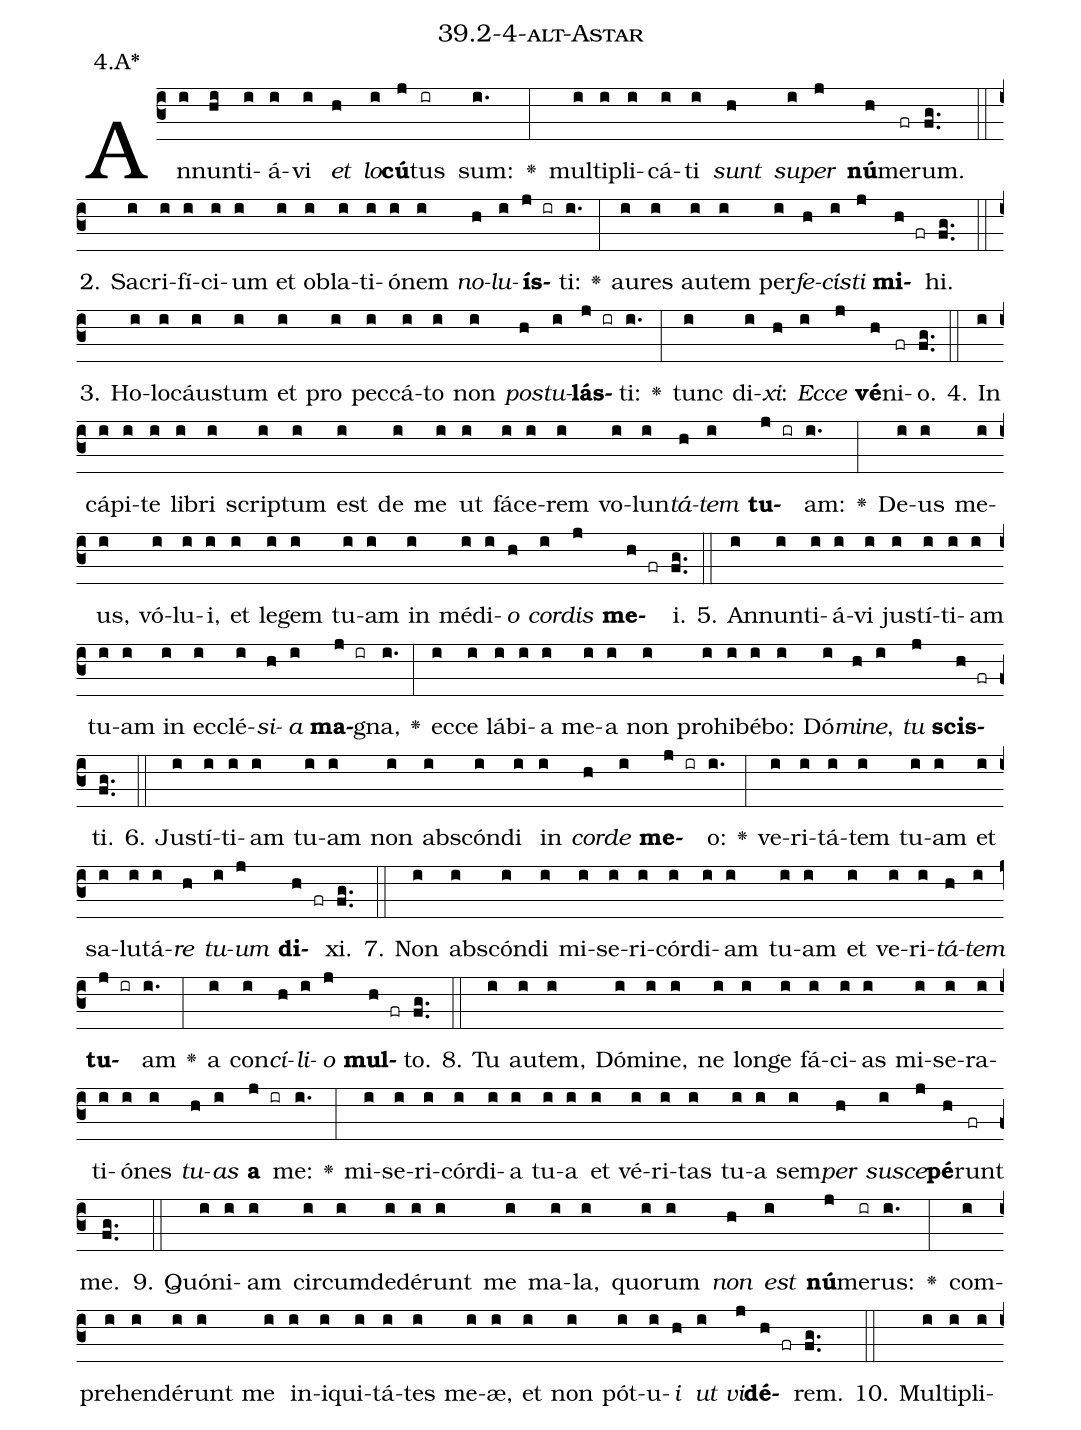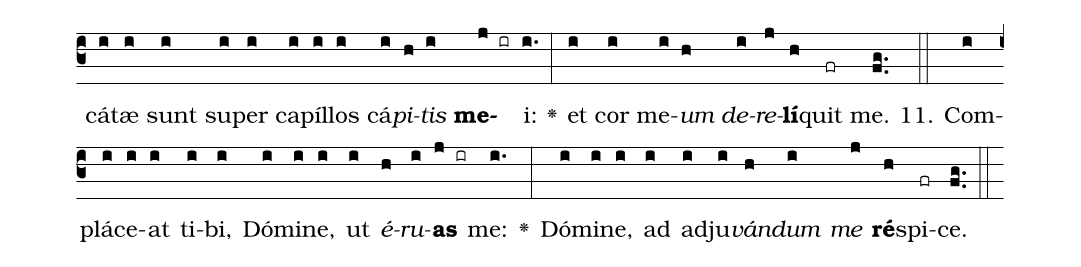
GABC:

name: 39.2-4-alt-Astar;
annotation: 4.A*;
%%
(c3)An(i)nun(hi)ti(i)á(i)vi(i) <i>et</i>(h) <i>lo</i>(i)<b>cú</b>(j)tus(ir) sum:(i.) <v>\greheightstar</v>(:) mul(i)ti(i)pli(i)cá(i)ti(i) <i>sunt</i>(h) <i>su</i>(i)<i>per</i>(j) <b>nú</b>(h)me(fr)rum.(fg..) (::)
2. Sa(i)cri(i)fí(i)ci(i)um(i) et(i) ob(i)la(i)ti(i)ó(i)nem(i) <i>no</i>(h)<i>lu</i>(i)<b>ís</b>(j ir)ti:(i.) <v>\greheightstar</v>(:) au(i)res(i) au(i)tem(i) per(i)<i>fe</i>(h)<i>cís</i>(i)<i>ti</i>(j) <b>mi</b>(h fr)hi.(fg..) (::)
3. Ho(i)lo(i)cáus(i)tum(i) et(i) pro(i) pec(i)cá(i)to(i) non(i) <i>pos</i>(h)<i>tu</i>(i)<b>lás</b>(j ir)ti:(i.) <v>\greheightstar</v>(:) tunc(i) di(i)<i>xi</i>:(h) <i>Ec</i>(i)<i>ce</i>(j) <b>vé</b>(h)ni(fr)o.(fg..) (::)
4. In(i) cá(i)pi(i)te(i) li(i)bri(i) scrip(i)tum(i) est(i) de(i) me(i) ut(i) fá(i)ce(i)rem(i) vo(i)lun(i)<i>tá</i>(h)<i>tem</i>(i) <b>tu</b>(j ir)am:(i.) <v>\greheightstar</v>(:) De(i)us(i) me(i)us,(i) vó(i)lu(i)i,(i) et(i) le(i)gem(i) tu(i)am(i) in(i) mé(i)di(i)<i>o</i>(h) <i>cor</i>(i)<i>dis</i>(j) <b>me</b>(h fr)i.(fg..) (::)
5. An(i)nun(i)ti(i)á(i)vi(i) jus(i)tí(i)ti(i)am(i) tu(i)am(i) in(i) ec(i)clé(i)<i>si</i>(h)<i>a</i>(i) <b>ma</b>(j ir)gna,(i.) <v>\greheightstar</v>(:) ec(i)ce(i) lá(i)bi(i)a(i) me(i)a(i) non(i) pro(i)hi(i)bé(i)bo:(i) Dó(i)<i>mi</i>(h)<i>ne</i>,(i) <i>tu</i>(j) <b>scis</b>(h fr)ti.(fg..) (::)
6. Jus(i)tí(i)ti(i)am(i) tu(i)am(i) non(i) abs(i)cón(i)di(i) in(i) <i>cor</i>(h)<i>de</i>(i) <b>me</b>(j ir)o:(i.) <v>\greheightstar</v>(:) ve(i)ri(i)tá(i)tem(i) tu(i)am(i) et(i) sa(i)lu(i)tá(i)<i>re</i>(h) <i>tu</i>(i)<i>um</i>(j) <b>di</b>(h fr)xi.(fg..) (::)
7. Non(i) abs(i)cón(i)di(i) mi(i)se(i)ri(i)cór(i)di(i)am(i) tu(i)am(i) et(i) ve(i)ri(i)<i>tá</i>(h)<i>tem</i>(i) <b>tu</b>(j ir)am(i.) <v>\greheightstar</v>(:) a(i) con(i)<i>cí</i>(h)<i>li</i>(i)<i>o</i>(j) <b>mul</b>(h fr)to.(fg..) (::)
8. Tu(i) au(i)tem,(i) Dó(i)mi(i)ne,(i) ne(i) lon(i)ge(i) fá(i)ci(i)as(i) mi(i)se(i)ra(i)ti(i)ó(i)nes(i) <i>tu</i>(h)<i>as</i>(i) <b>a</b>(j ir) me:(i.) <v>\greheightstar</v>(:) mi(i)se(i)ri(i)cór(i)di(i)a(i) tu(i)a(i) et(i) vé(i)ri(i)tas(i) tu(i)a(i) sem(i)<i>per</i>(h) <i>su</i>(i)<i>sce</i>(j)<b>pé</b>(h)runt(fr) me.(fg..) (::)
9. Quón(i)i(i)am(i) cir(i)cum(i)de(i)dé(i)runt(i) me(i) ma(i)la,(i) quo(i)rum(i) <i>non</i>(h) <i>est</i>(i) <b>nú</b>(j)me(ir)rus:(i.) <v>\greheightstar</v>(:) com(i)pre(i)hen(i)dé(i)runt(i) me(i) in(i)i(i)qui(i)tá(i)tes(i) me(i)æ,(i) et(i) non(i) pót(i)u(i)<i>i</i>(h) <i>ut</i>(i) <i>vi</i>(j)<b>dé</b>(h fr)rem.(fg..) (::)
10. Mul(i)ti(i)pli(i)cá(i)tæ(i) sunt(i) su(i)per(i) ca(i)píl(i)los(i) cá(i)<i>pi</i>(h)<i>tis</i>(i) <b>me</b>(j ir)i:(i.) <v>\greheightstar</v>(:) et(i) cor(i) me(i)<i>um</i>(h) <i>de</i>(i)<i>re</i>(j)<b>lí</b>(h)quit(fr) me.(fg..) (::)
11. Com(i)plá(i)ce(i)at(i) ti(i)bi,(i) Dó(i)mi(i)ne,(i) ut(i) <i>é</i>(h)<i>ru</i>(i)<b>as</b>(j ir) me:(i.) <v>\greheightstar</v>(:) Dó(i)mi(i)ne,(i) ad(i) ad(i)ju(i)<i>ván</i>(h)<i>dum</i>(i) <i>me</i>(j) <b>ré</b>(h)spi(fr)ce.(fg..) (::)
